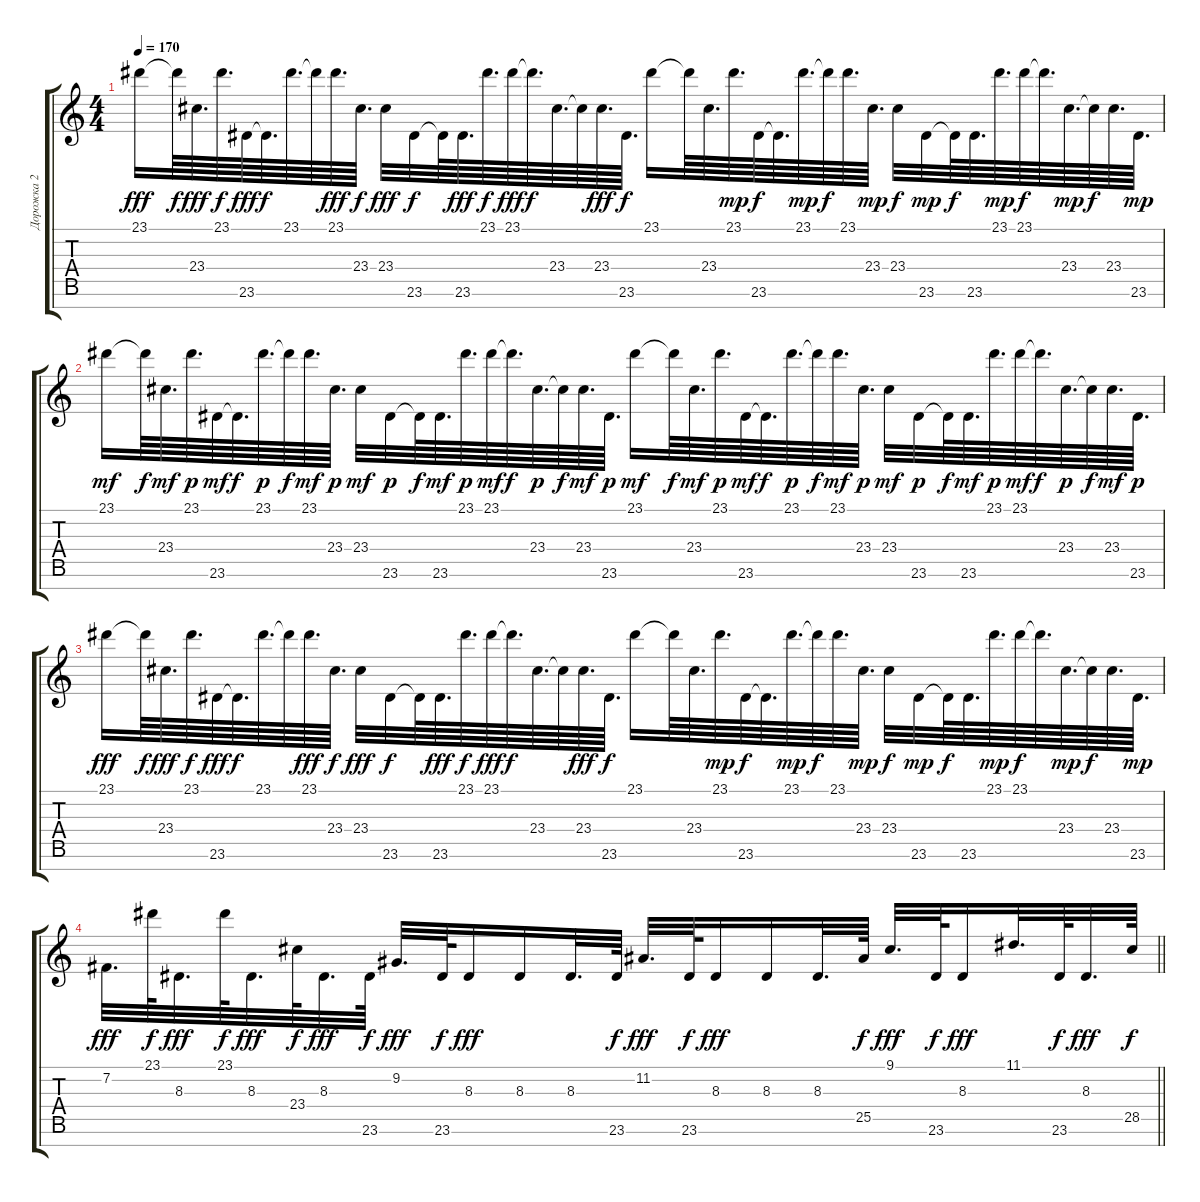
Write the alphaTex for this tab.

\track ("Дорожка 2" "Дорожка 2") {instrument lead1square}
\staff {score tabs}
\tuning (E4 B3 G3 D3 A2 E2 B1) {hide}
\ts (4 4)
\tempo 170
\clef g2
\ks c
23.1.16{dy fff} 23.1{t}.64{dy f} 23.4.64{d dy fff} 23.1.64{d dy f} 23.6.64{dy fff} 23.6{t}.64{d dy f} 23.1.64{d} 23.1{t}.64 23.1.64{d dy fff} 23.4.64{d dy f} 23.4.32{dy fff} 23.6.32{dy f} 23.6{t}.64 23.6.64{d dy fff} 23.1.64{d dy f} 23.1.64{dy fff} 23.1{t}.64{d dy f} 23.4.64{d} 23.4{t}.64 23.4.64{d dy fff} 23.6.64{d dy f} 23.1.16 23.1{t}.64 23.4.64{d} 23.1.64{d dy mp} 23.6.64{dy f} 23.6{t}.64{d} 23.1.64{d dy mp} 23.1{t}.64{dy f} 23.1.64{d} 23.4.64{d dy mp} 23.4.32{dy f} 23.6.32{dy mp} 23.6{t}.64{dy f} 23.6.64{d} 23.1.64{d dy mp} 23.1.64{dy f} 23.1{t}.64{d} 23.4.64{d dy mp} 23.4{t}.64{dy f} 23.4.64{d} 23.6.64{d dy mp} |
23.1.16{dy mf} 23.1{t}.64{dy f} 23.4.64{d dy mf} 23.1.64{d dy p} 23.6.64{dy mf} 23.6{t}.64{d dy f} 23.1.64{d dy p} 23.1{t}.64{dy f} 23.1.64{d dy mf} 23.4.64{d dy p} 23.4.32{dy mf} 23.6.32{dy p} 23.6{t}.64{dy f} 23.6.64{d dy mf} 23.1.64{d dy p} 23.1.64{dy mf} 23.1{t}.64{d dy f} 23.4.64{d dy p} 23.4{t}.64{dy f} 23.4.64{d dy mf} 23.6.64{d dy p} 23.1.16{dy mf} 23.1{t}.64{dy f} 23.4.64{d dy mf} 23.1.64{d dy p} 23.6.64{dy mf} 23.6{t}.64{d dy f} 23.1.64{d dy p} 23.1{t}.64{dy f} 23.1.64{d dy mf} 23.4.64{d dy p} 23.4.32{dy mf} 23.6.32{dy p} 23.6{t}.64{dy f} 23.6.64{d dy mf} 23.1.64{d dy p} 23.1.64{dy mf} 23.1{t}.64{d dy f} 23.4.64{d dy p} 23.4{t}.64{dy f} 23.4.64{d dy mf} 23.6.64{d dy p} |
23.1.16{dy fff} 23.1{t}.64{dy f} 23.4.64{d dy fff} 23.1.64{d dy f} 23.6.64{dy fff} 23.6{t}.64{d dy f} 23.1.64{d} 23.1{t}.64 23.1.64{d dy fff} 23.4.64{d dy f} 23.4.32{dy fff} 23.6.32{dy f} 23.6{t}.64 23.6.64{d dy fff} 23.1.64{d dy f} 23.1.64{dy fff} 23.1{t}.64{d dy f} 23.4.64{d} 23.4{t}.64 23.4.64{d dy fff} 23.6.64{d dy f} 23.1.16 23.1{t}.64 23.4.64{d} 23.1.64{d dy mp} 23.6.64{dy f} 23.6{t}.64{d} 23.1.64{d dy mp} 23.1{t}.64{dy f} 23.1.64{d} 23.4.64{d dy mp} 23.4.32{dy f} 23.6.32{dy mp} 23.6{t}.64{dy f} 23.6.64{d} 23.1.64{d dy mp} 23.1.64{dy f} 23.1{t}.64{d} 23.4.64{d dy mp} 23.4{t}.64{dy f} 23.4.64{d} 23.6.64{d dy mp} |
\barLineRight lightlight
7.2.32{d dy fff} 23.1.64{dy f} 8.3.32{d dy fff} 23.1.64{dy f} 8.3.32{d dy fff} 23.4.64{dy f} 8.3.32{d dy fff} 23.6.64{dy f} 9.2.32{d dy fff} 23.6.64{dy f} 8.3.16{dy fff} 8.3.16 8.3.32{d} 23.6.64{dy f} 11.2.32{d dy fff} 23.6.64{dy f} 8.3.16{dy fff} 8.3.16 8.3.32{d} 25.5.64{dy f} 9.1.32{d dy fff} 23.6.64{dy f} 8.3.16{dy fff} 11.1.32{d} 23.6.64{dy f} 8.3.32{d dy fff} 28.5.64{dy f}
